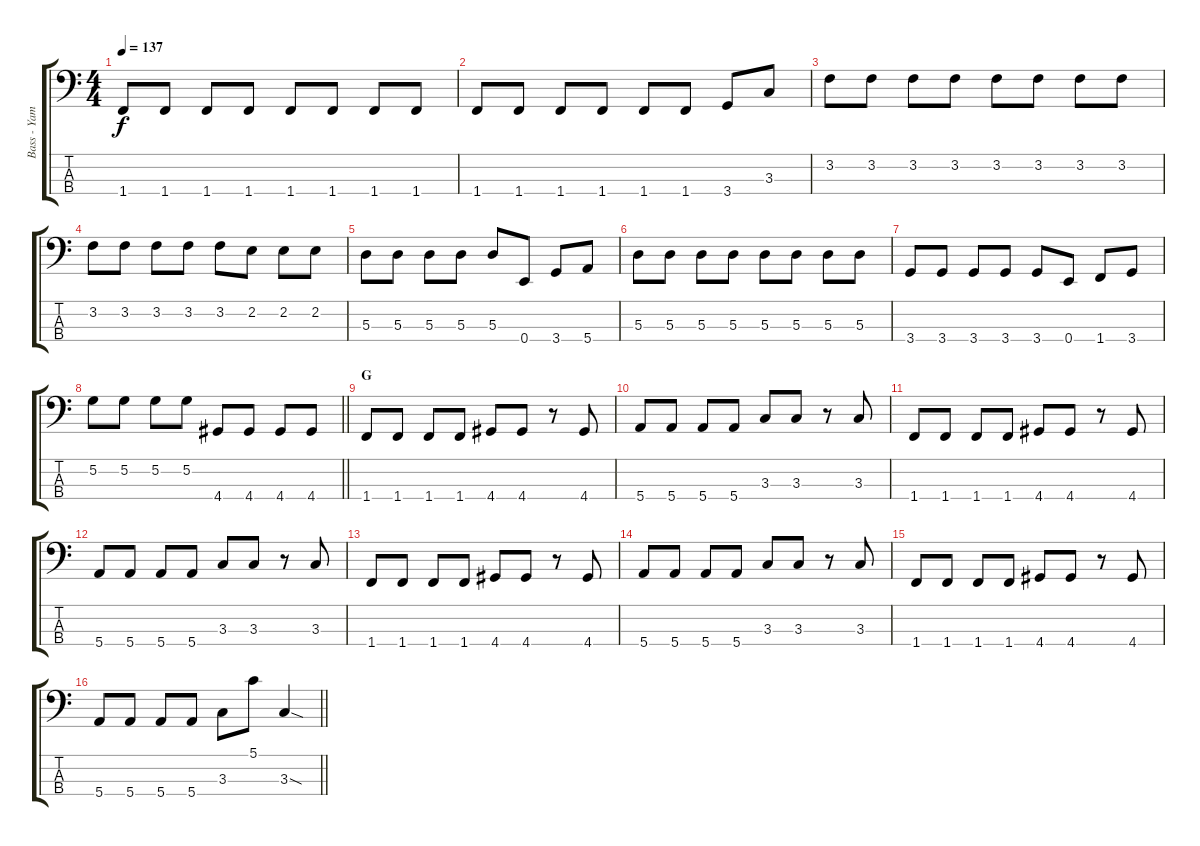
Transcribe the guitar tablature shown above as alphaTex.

\track ("Bass - Yamada" "Bass - Yam") {instrument electricbasspick}
\staff {score tabs}
\tuning (G2 D2 A1 E1) {hide}
\ts (4 4)
\tempo 137
\clef f4
\ks c
1.4.8{dy f} 1.4.8 1.4.8 1.4.8 1.4.8 1.4.8 1.4.8 1.4.8 |
1.4.8 1.4.8 1.4.8 1.4.8 1.4.8 1.4.8 3.4.8 3.3.8 |
3.2.8 3.2.8 3.2.8 3.2.8 3.2.8 3.2.8 3.2.8 3.2.8 |
3.2.8 3.2.8 3.2.8 3.2.8 3.2.8 2.2.8 2.2.8 2.2.8 |
5.3.8 5.3.8 5.3.8 5.3.8 5.3.8 0.4.8 3.4.8 5.4.8 |
5.3.8 5.3.8 5.3.8 5.3.8 5.3.8 5.3.8 5.3.8 5.3.8 |
3.4.8 3.4.8 3.4.8 3.4.8 3.4.8 0.4.8 1.4.8 3.4.8 |
\barLineRight lightlight
5.2.8 5.2.8 5.2.8 5.2.8 4.4.8 4.4.8 4.4.8 4.4.8 |
\section ("" "G")
1.4.8 1.4.8 1.4.8 1.4.8 4.4.8 4.4.8 r.8 4.4.8 |
5.4.8 5.4.8 5.4.8 5.4.8 3.3.8 3.3.8 r.8 3.3.8 |
1.4.8 1.4.8 1.4.8 1.4.8 4.4.8 4.4.8 r.8 4.4.8 |
5.4.8 5.4.8 5.4.8 5.4.8 3.3.8 3.3.8 r.8 3.3.8 |
1.4.8 1.4.8 1.4.8 1.4.8 4.4.8 4.4.8 r.8 4.4.8 |
5.4.8 5.4.8 5.4.8 5.4.8 3.3.8 3.3.8 r.8 3.3.8 |
1.4.8 1.4.8 1.4.8 1.4.8 4.4.8 4.4.8 r.8 4.4.8 |
\barLineRight lightlight
5.4.8 5.4.8 5.4.8 5.4.8 3.3.8 5.1.8 3.3{sod}.4
